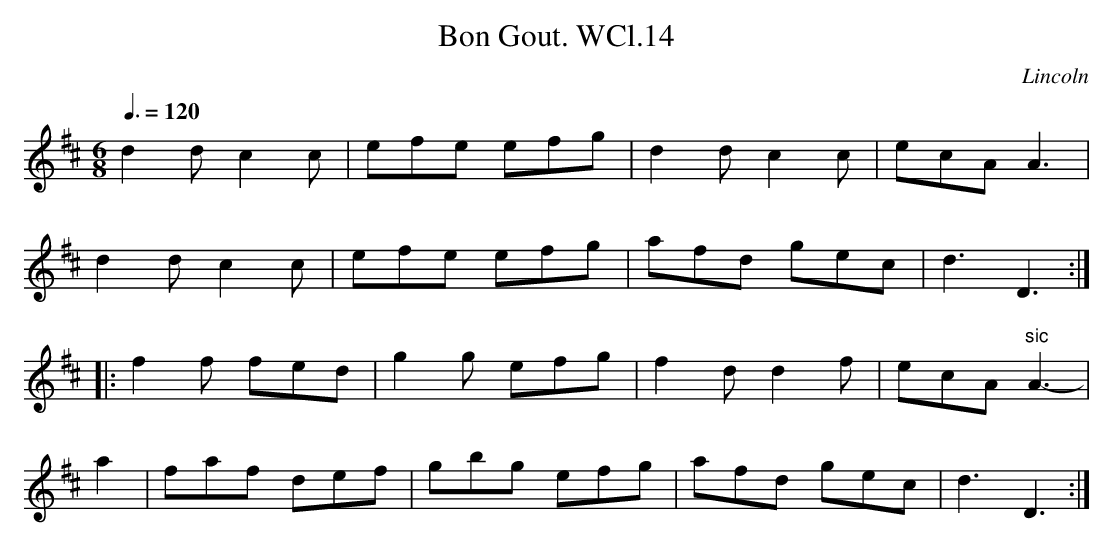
X:1
T:Bon Gout. WCl.14
M:6/8
L:1/8
Q:3/8=120
O:Lincoln
K:D
d2d c2c|efe efg|d2d c2c|ecA A3|!
d2d c2c|efe efg|afd gec|d3 D3:|!
|:f2f fed|g2g efg|f2d d2f|ecA "sic"A3-|!
a2|faf def|gbg efg|afd gec|d3 D3:|
